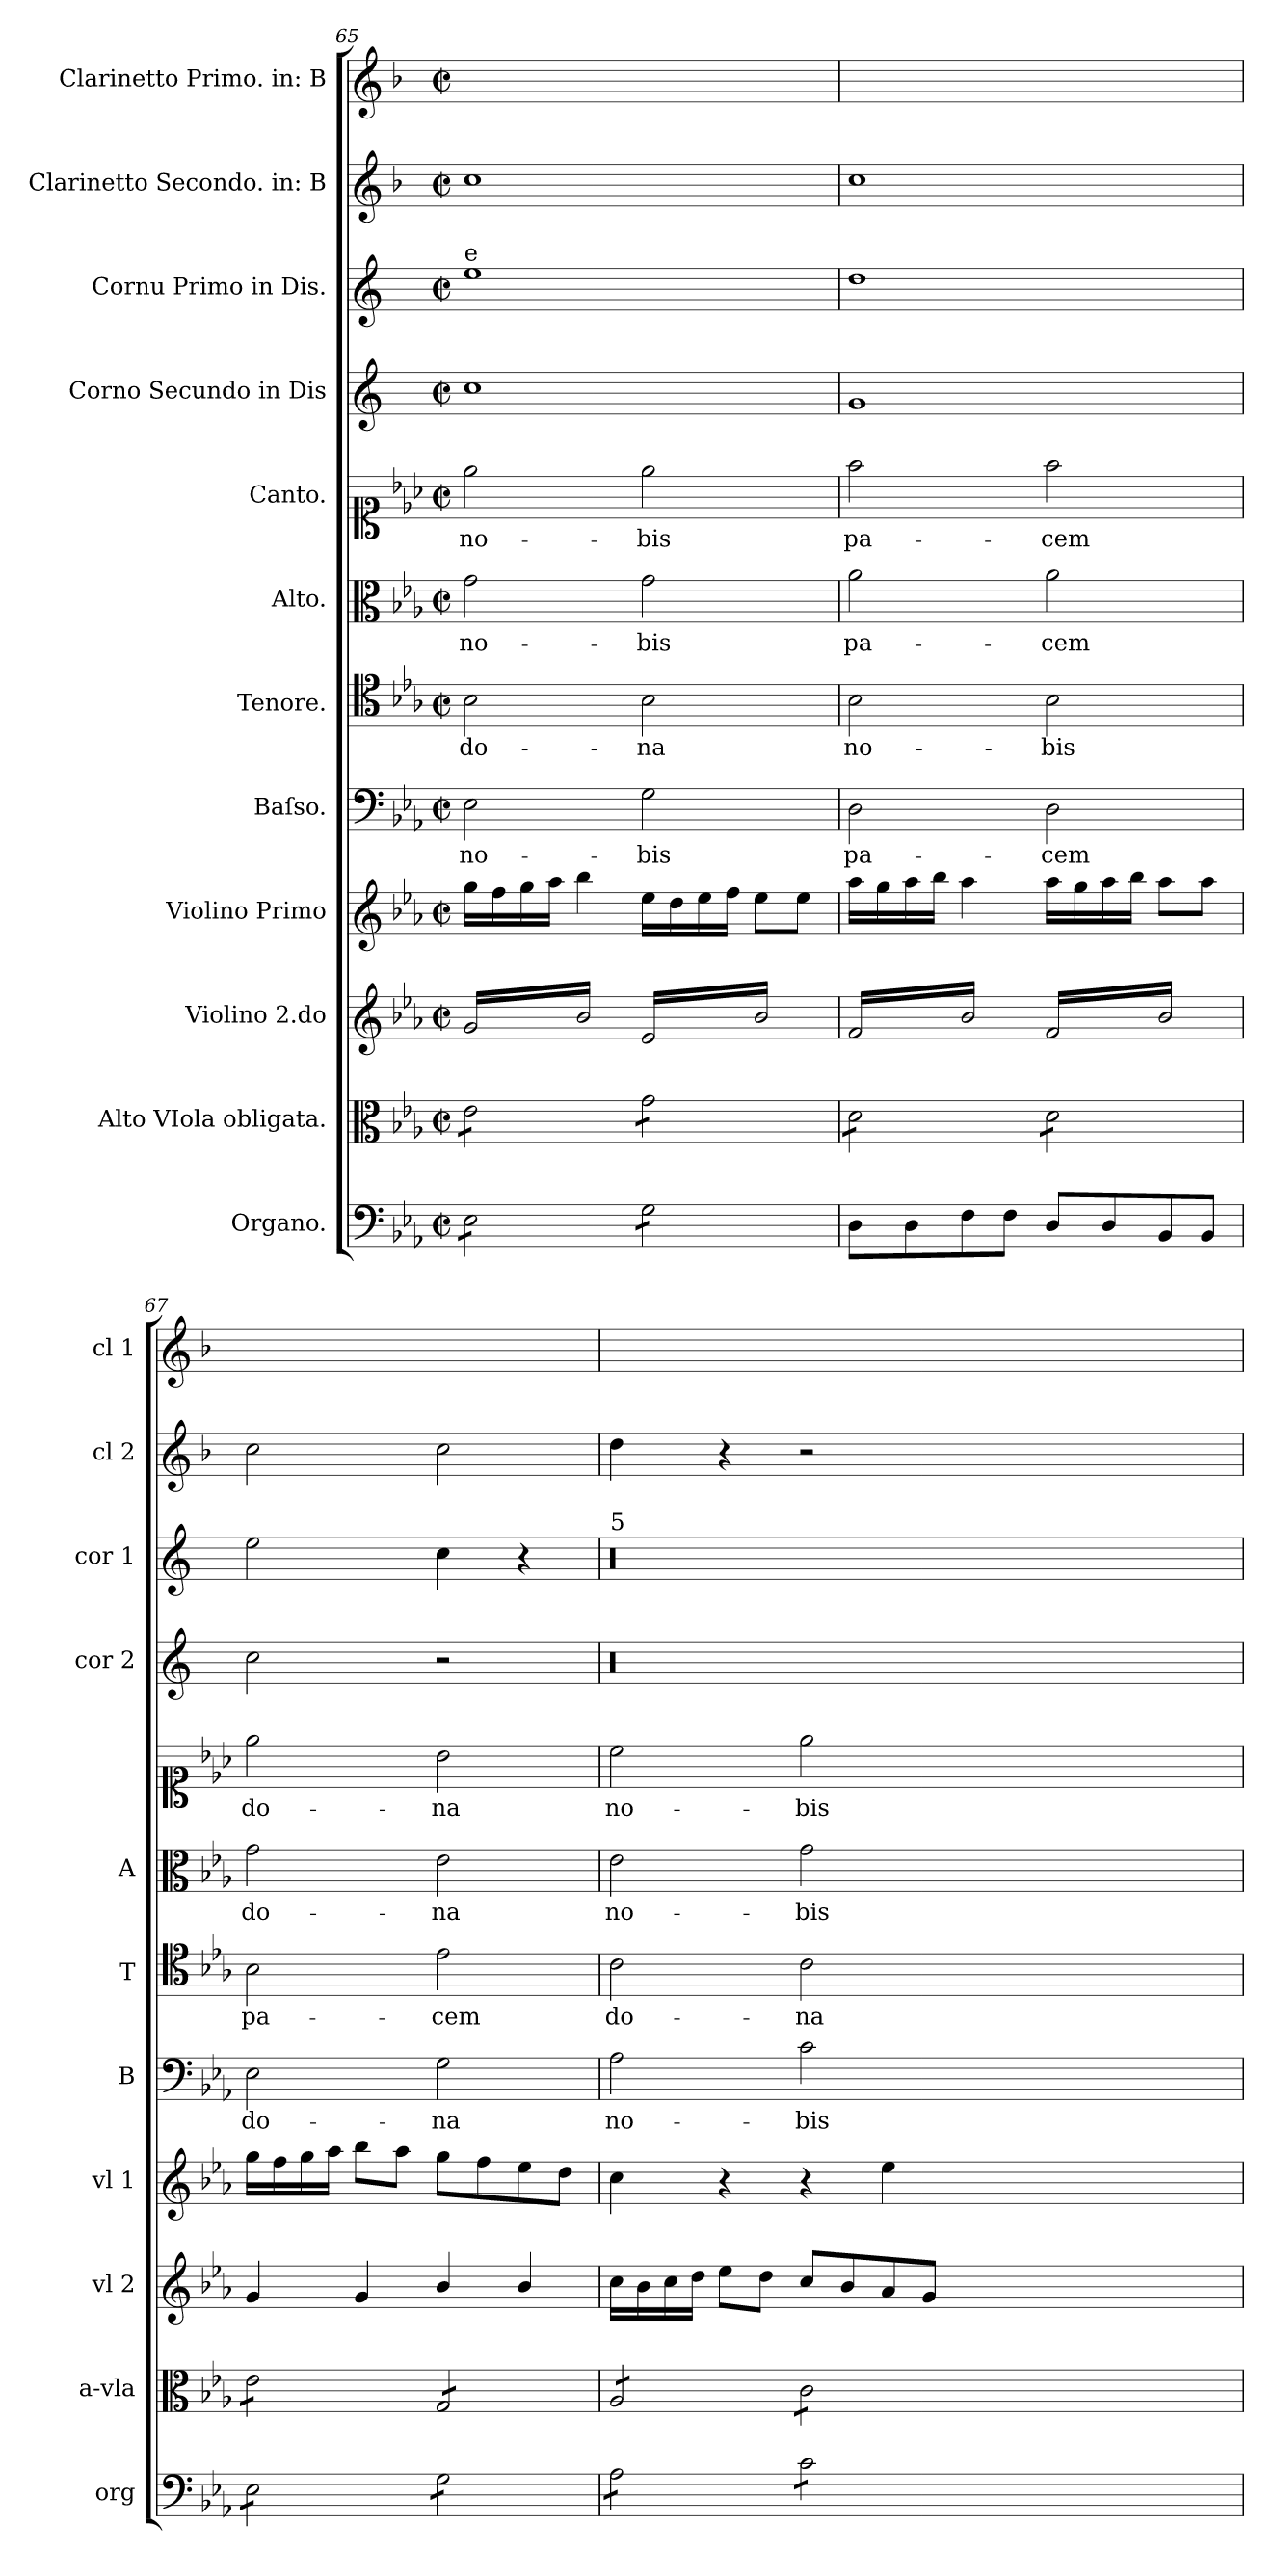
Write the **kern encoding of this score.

**kern	**kern	**kern	**kern	**kern	**text	**kern	**text	**kern	**text	**kern	**text	**kern	**kern	**kern	**kern
*part12	*part11	*part10	*part9	*part8	*part8	*part7	*part7	*part6	*part6	*part5	*part5	*part4	*part3	*part2	*part1
*staff12	*staff11	*staff10	*staff9	*staff8	*staff8	*staff7	*staff7	*staff6	*staff6	*staff5	*staff5	*staff4	*staff3	*staff2	*staff1
*I"Organo.	*I"Alto VIola obligata.	*I"Violino 2.do	*I"Violino Primo	*I"Baſso.	*	*I"Tenore.	*	*I"Alto.	*	*I"Canto.	*	*I"Corno Secundo in Dis	*I"Cornu Primo in Dis.	*I"Clarinetto Secondo. in: B	*I"Clarinetto Primo. in: B
*I'org	*I'a-vla	*I'vl 2	*I'vl 1	*I'B	*	*I'T	*	*I'A	*	*	*	*I'cor 2	*I'cor 1	*I'cl 2	*I'cl 1
*clefF4	*clefC3	*clefG2	*clefG2	*clefF4	*	*clefC4	*	*clefC3	*	*clefC1	*	*clefG2	*clefG2	*clefG2	*clefG2
*	*	*	*	*	*	*	*	*	*	*	*	*ITrd5c9	*ITrd5c9	*ITrd1c2	*ITrd1c2
*k[b-e-a-]	*k[b-e-a-]	*k[b-e-a-]	*k[b-e-a-]	*k[b-e-a-]	*	*k[b-e-a-]	*	*k[b-e-a-]	*	*k[b-e-a-]	*	*k[b-e-a-]	*k[b-e-a-]	*k[b-e-a-]	*k[b-e-a-]
*E-:	*E-:	*E-:	*E-:	*E-:	*	*E-:	*	*E-:	*	*E-:	*	*E-:	*E-:	*E-:	*E-:
*M2/2	*M2/2	*M2/2	*M2/2	*M2/2	*	*M2/2	*	*M2/2	*	*M2/2	*	*M2/2	*M2/2	*M2/2	*M2/2
*met(c|)	*met(c|)	*met(c|)	*met(c|)	*met(c|)	*	*met(c|)	*	*met(c|)	*	*met(c|)	*	*met(c|)	*met(c|)	*met(c|)	*met(c|)
=65	=65	=65	=65	=65	=65	=65	=65	=65	=65	=65	=65	=65	=65	=65	=65
!	!	!	!	!	!	!	!	!	!	!	!	!	!LO:TX:a:t=e	!	!
!	!	!	!	!	!	!	!LO:LY:i	!	!	!	!	!	!	!	!
*tremolo	*	*	*	*	*	*	*	*	*	*	*	*	*	*	*
*	*tremolo	*	*	*	*	*	*	*	*	*	*	*	*	*	*
*	*	*tremolo	*	*	*	*	*	*	*	*	*	*	*	*	*
8E-\L	8e-\L	16g/LL	16gg\LL	2E-\	no-	2B-\	do-	2g\	no-	2ee-\	no-	1e-	1g	1b-	1ryy
.	.	16b-/	16ff\	.	.	.	.	.	.	.	.	.	.	.	.
8E-\	8e-\	16g/	16gg\	.	.	.	.	.	.	.	.	.	.	.	.
.	.	16b-/	16aa-\JJ	.	.	.	.	.	.	.	.	.	.	.	.
8E-\	8e-\	16g/	4bb-\	.	.	.	.	.	.	.	.	.	.	.	.
.	.	16b-/	.	.	.	.	.	.	.	.	.	.	.	.	.
8E-\J	8e-\J	16g/	.	.	.	.	.	.	.	.	.	.	.	.	.
.	.	16b-/JJ	.	.	.	.	.	.	.	.	.	.	.	.	.
!	!	!	!	!	!	!	!LO:LY:i	!	!	!	!	!	!	!	!
8G\L	8g\L	16e-/LL	16ee-\LL	2G\	-bis	2B-\	-na	2g\	-bis	2ee-\	-bis	.	.	.	.
.	.	16b-/	16dd\	.	.	.	.	.	.	.	.	.	.	.	.
8G\	8g\	16e-/	16ee-\	.	.	.	.	.	.	.	.	.	.	.	.
.	.	16b-/	16ff\JJ	.	.	.	.	.	.	.	.	.	.	.	.
8G\	8g\	16e-/	8ee-\L	.	.	.	.	.	.	.	.	.	.	.	.
.	.	16b-/	.	.	.	.	.	.	.	.	.	.	.	.	.
8G\J	8g\J	16e-/	8ee-\J	.	.	.	.	.	.	.	.	.	.	.	.
*Xtremolo	*	*	*	*	*	*	*	*	*	*	*	*	*	*	*
.	.	16b-/JJ	.	.	.	.	.	.	.	.	.	.	.	.	.
=66	=66	=66	=66	=66	=66	=66	=66	=66	=66	=66	=66	=66	=66	=66	=66
!	!	!	!	!	!	!	!LO:LY:i	!	!	!	!	!	!	!	!
8D\L	8d\L	16f/LL	16aa-\LL	2D\	pa-	2B-\	no-	2a-\	pa-	2ff\	pa-	1B-	1f	1b-	1ryy
.	.	16b-/	16gg\	.	.	.	.	.	.	.	.	.	.	.	.
8D\	8d\	16f/	16aa-\	.	.	.	.	.	.	.	.	.	.	.	.
.	.	16b-/	16bb-\JJ	.	.	.	.	.	.	.	.	.	.	.	.
8F\	8d\	16f/	4aa-\	.	.	.	.	.	.	.	.	.	.	.	.
.	.	16b-/	.	.	.	.	.	.	.	.	.	.	.	.	.
8F\J	8d\J	16f/	.	.	.	.	.	.	.	.	.	.	.	.	.
.	.	16b-/JJ	.	.	.	.	.	.	.	.	.	.	.	.	.
!	!	!	!	!	!	!	!LO:LY:i	!	!	!	!	!	!	!	!
8D/L	8d\L	16f/LL	16aa-\LL	2D\	-cem	2B-\	-bis	2a-\	-cem	2ff\	-cem	.	.	.	.
.	.	16b-/	16gg\	.	.	.	.	.	.	.	.	.	.	.	.
8D/	8d\	16f/	16aa-\	.	.	.	.	.	.	.	.	.	.	.	.
.	.	16b-/	16bb-\JJ	.	.	.	.	.	.	.	.	.	.	.	.
8BB-/	8d\	16f/	8aa-\L	.	.	.	.	.	.	.	.	.	.	.	.
.	.	16b-/	.	.	.	.	.	.	.	.	.	.	.	.	.
8BB-/J	8d\J	16f/	8aa-\J	.	.	.	.	.	.	.	.	.	.	.	.
.	.	16b-/JJ	.	.	.	.	.	.	.	.	.	.	.	.	.
*	*	*Xtremolo	*	*	*	*	*	*	*	*	*	*	*	*	*
=67	=67	=67	=67	=67	=67	=67	=67	=67	=67	=67	=67	=67	=67	=67	=67
!	!	!	!	!	!	!	!LO:LY:i	!	!	!	!	!	!	!	!
*tremolo	*	*	*	*	*	*	*	*	*	*	*	*	*	*	*
8E-\L	8e-\L	4g/	16gg\LL	2E-\	do-	2B-\	pa-	2g\	do-	2ee-\	do-	2e-\	2g\	2b-\	1ryy
.	.	.	16ff\	.	.	.	.	.	.	.	.	.	.	.	.
8E-\	8e-\	.	16gg\	.	.	.	.	.	.	.	.	.	.	.	.
.	.	.	16aa-\JJ	.	.	.	.	.	.	.	.	.	.	.	.
8E-\	8e-\	4g/	8bb-\L	.	.	.	.	.	.	.	.	.	.	.	.
8E-\J	8e-\J	.	8aa-\J	.	.	.	.	.	.	.	.	.	.	.	.
!	!	!	!	!	!	!	!LO:LY:i	!	!	!	!	!	!	!	!
8G\L	8G/L	4b-/	8gg\L	2G\	-na	2e-\	-cem	2e-\	-na	2b-\	-na	2r	4e-\	2b-\	.
8G\	8G/	.	8ff\	.	.	.	.	.	.	.	.	.	.	.	.
8G\	8G/	4b-/	8ee-\	.	.	.	.	.	.	.	.	.	4r	.	.
8G\J	8G/J	.	8dd\J	.	.	.	.	.	.	.	.	.	.	.	.
=68	=68	=68	=68	=68	=68	=68	=68	=68	=68	=68	=68	=68	=68	=68	=68
!	!	!	!	!	!	!	!	!	!	!	!	!	!LO:TX:a:t=5	!	!
8A-\L	8A-/L	16cc\LL	4cc\	2A-\	no-	2c\	do-	2e-\	no-	2cc\	no-	00r	00r	4cc\	1ryy
.	.	16b-\	.	.	.	.	.	.	.	.	.	.	.	.	.
8A-\	8A-/	16cc\	.	.	.	.	.	.	.	.	.	.	.	.	.
.	.	16dd\JJ	.	.	.	.	.	.	.	.	.	.	.	.	.
8A-\	8A-/	8ee-\L	4r	.	.	.	.	.	.	.	.	.	.	4r	.
8A-\J	8A-/J	8dd\J	.	.	.	.	.	.	.	.	.	.	.	.	.
8c\L	8c\L	8cc/L	4r	2c\	-bis	2c\	-na	2g\	-bis	2ee-\	-bis	.	.	2r	.
8c\	8c\	8b-/	.	.	.	.	.	.	.	.	.	.	.	.	.
8c\	8c\	8a-/	4ee-\	.	.	.	.	.	.	.	.	.	.	.	.
8c\J	8c\J	8g/J	.	.	.	.	.	.	.	.	.	.	.	.	.
*	*Xtremolo	*	*	*	*	*	*	*	*	*	*	*	*	*	*
*Xtremolo	*	*	*	*	*	*	*	*	*	*	*	*	*	*	*
0.ryy	0.ryy	0.ryy	0.ryy	0.ryy	.	0.ryy	.	0.ryy	.	0.ryy	.	.	.	0.ryy	0.ryy
=	=	=	=	=	=	=	=	=	=	=	=	=	=	=	=
*-	*-	*-	*-	*-	*-	*-	*-	*-	*-	*-	*-	*-	*-	*-	*-
